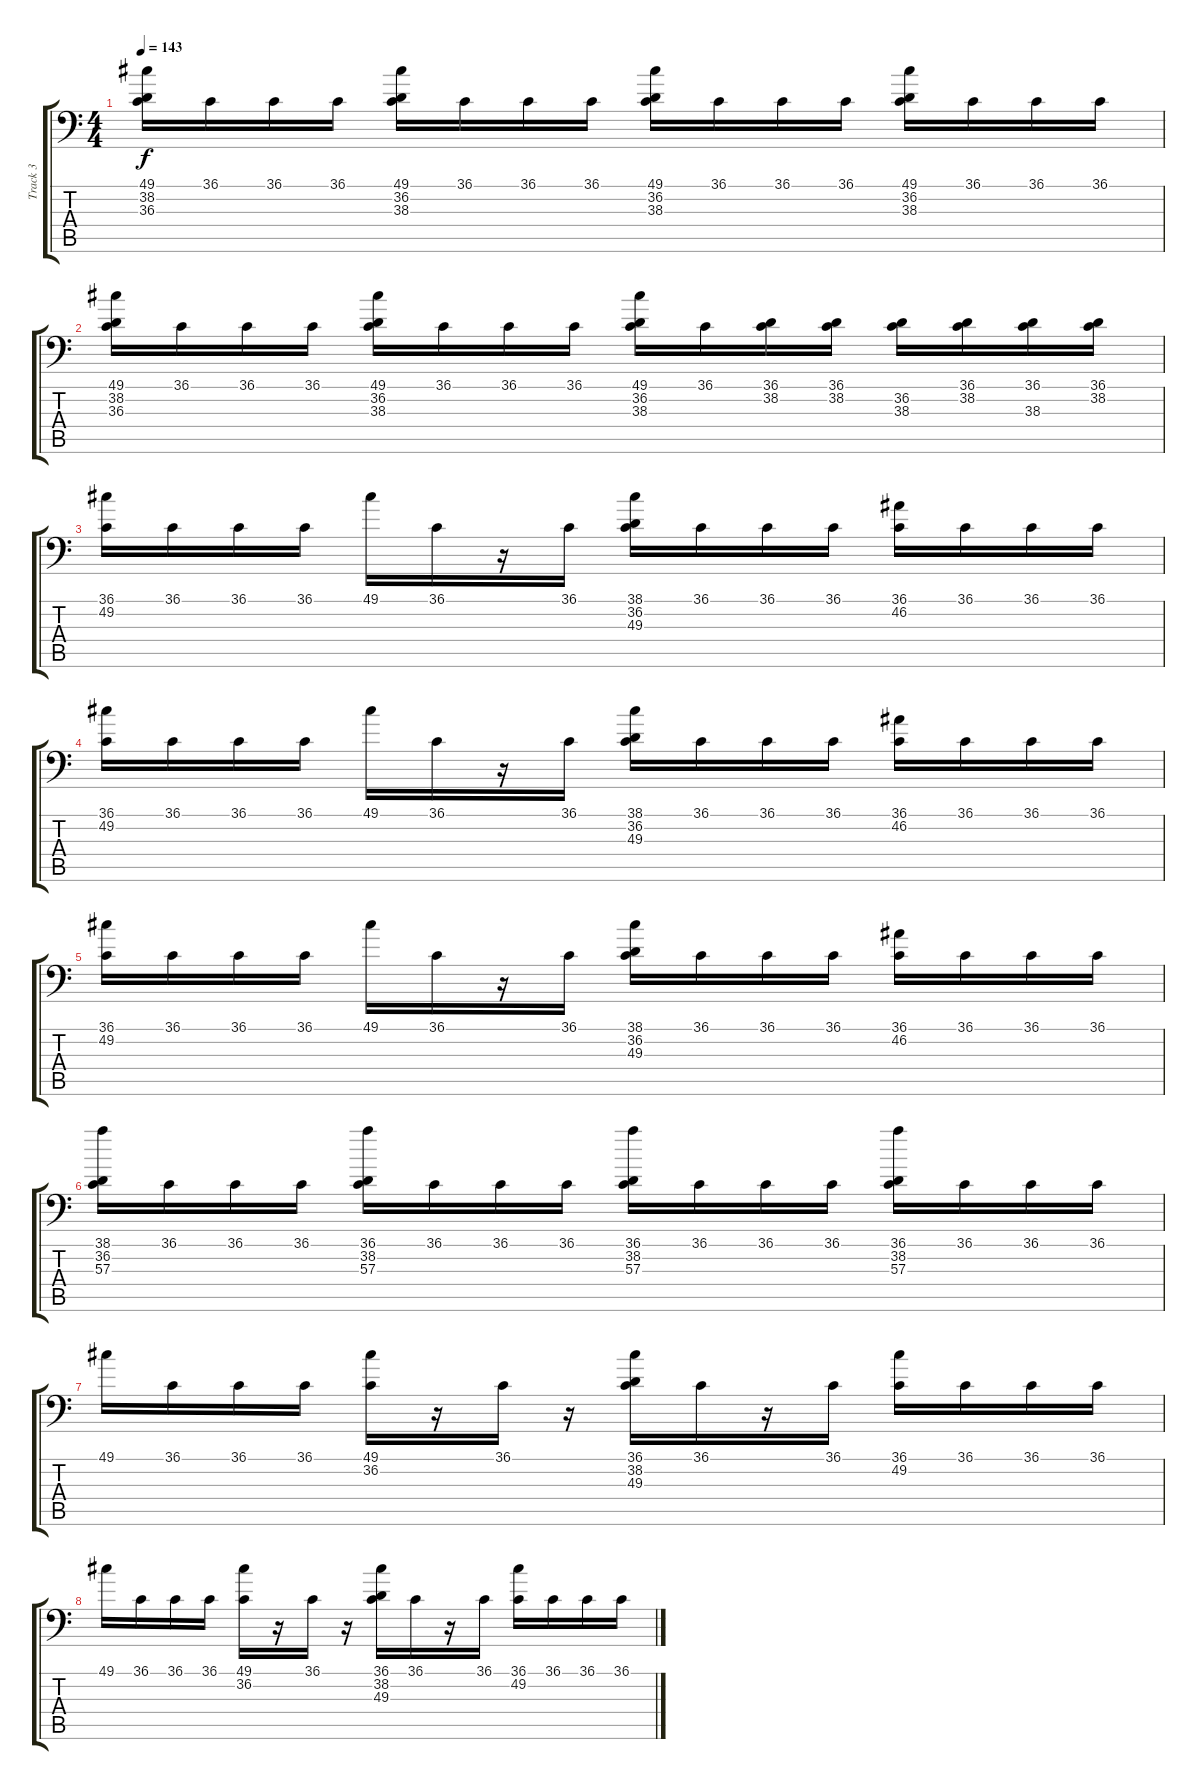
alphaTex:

\track ("Track 3" "Track 3") {instrument acousticgrandpiano}
\staff {score tabs}
\tuning (C-1 C-1 C-1 C-1 C-1 C-1) {hide}
\ts (4 4)
\tempo 143
\clef f4
\ks c
(49.1 38.2 36.3).16{dy f} 36.1.16 36.1.16 36.1.16 (49.1 36.2 38.3).16 36.1.16 36.1.16 36.1.16 (49.1 36.2 38.3).16 36.1.16 36.1.16 36.1.16 (49.1 36.2 38.3).16 36.1.16 36.1.16 36.1.16 |
(49.1 38.2 36.3).16 36.1.16 36.1.16 36.1.16 (49.1 36.2 38.3).16 36.1.16 36.1.16 36.1.16 (49.1 36.2 38.3).16 36.1.16 (36.1 38.2).16 (36.1 38.2).16 (36.2 38.3).16 (36.1 38.2).16 (36.1 38.3).16 (36.1 38.2).16 |
(36.1 49.2).16 36.1.16 36.1.16 36.1.16 49.1.16 36.1.16 r.16 36.1.16 (38.1 36.2 49.3).16 36.1.16 36.1.16 36.1.16 (36.1 46.2).16 36.1.16 36.1.16 36.1.16 |
(36.1 49.2).16 36.1.16 36.1.16 36.1.16 49.1.16 36.1.16 r.16 36.1.16 (38.1 36.2 49.3).16 36.1.16 36.1.16 36.1.16 (36.1 46.2).16 36.1.16 36.1.16 36.1.16 |
(36.1 49.2).16 36.1.16 36.1.16 36.1.16 49.1.16 36.1.16 r.16 36.1.16 (38.1 36.2 49.3).16 36.1.16 36.1.16 36.1.16 (36.1 46.2).16 36.1.16 36.1.16 36.1.16 |
(38.1 36.2 57.3).16 36.1.16 36.1.16 36.1.16 (36.1 38.2 57.3).16 36.1.16 36.1.16 36.1.16 (36.1 38.2 57.3).16 36.1.16 36.1.16 36.1.16 (36.1 38.2 57.3).16 36.1.16 36.1.16 36.1.16 |
49.1.16 36.1.16 36.1.16 36.1.16 (49.1 36.2).16 r.16 36.1.16 r.16 (36.1 38.2 49.3).16 36.1.16 r.16 36.1.16 (36.1 49.2).16 36.1.16 36.1.16 36.1.16 |
49.1.16 36.1.16 36.1.16 36.1.16 (49.1 36.2).16 r.16 36.1.16 r.16 (36.1 38.2 49.3).16 36.1.16 r.16 36.1.16 (36.1 49.2).16 36.1.16 36.1.16 36.1.16
